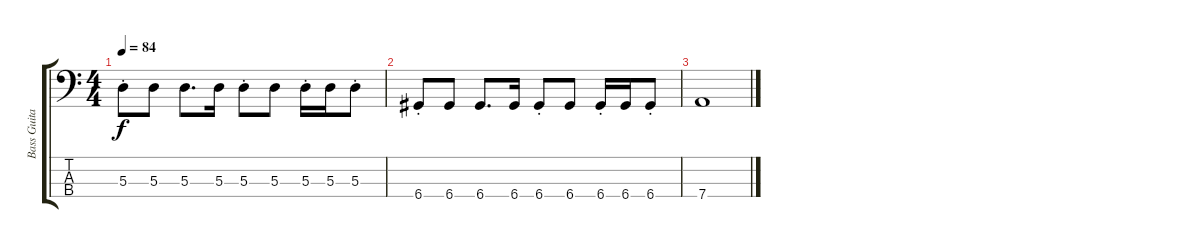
\track ("Bass Guitar" "Bass Guita") {instrument electricbassfinger}
\staff {score tabs}
\tuning (G2 D2 A1 D1) {hide}
\ts (4 4)
\tempo 84
\clef f4
\ks c
5.3{st}.8{dy f} 5.3.8 5.3.8{d} 5.3.16 5.3{st}.8 5.3.8 5.3{st}.16 5.3.16 5.3{st}.8 |
6.4{st}.8 6.4.8 6.4.8{d} 6.4.16 6.4{st}.8 6.4.8 6.4{st}.16 6.4.16 6.4{st}.8 |
7.4.1
